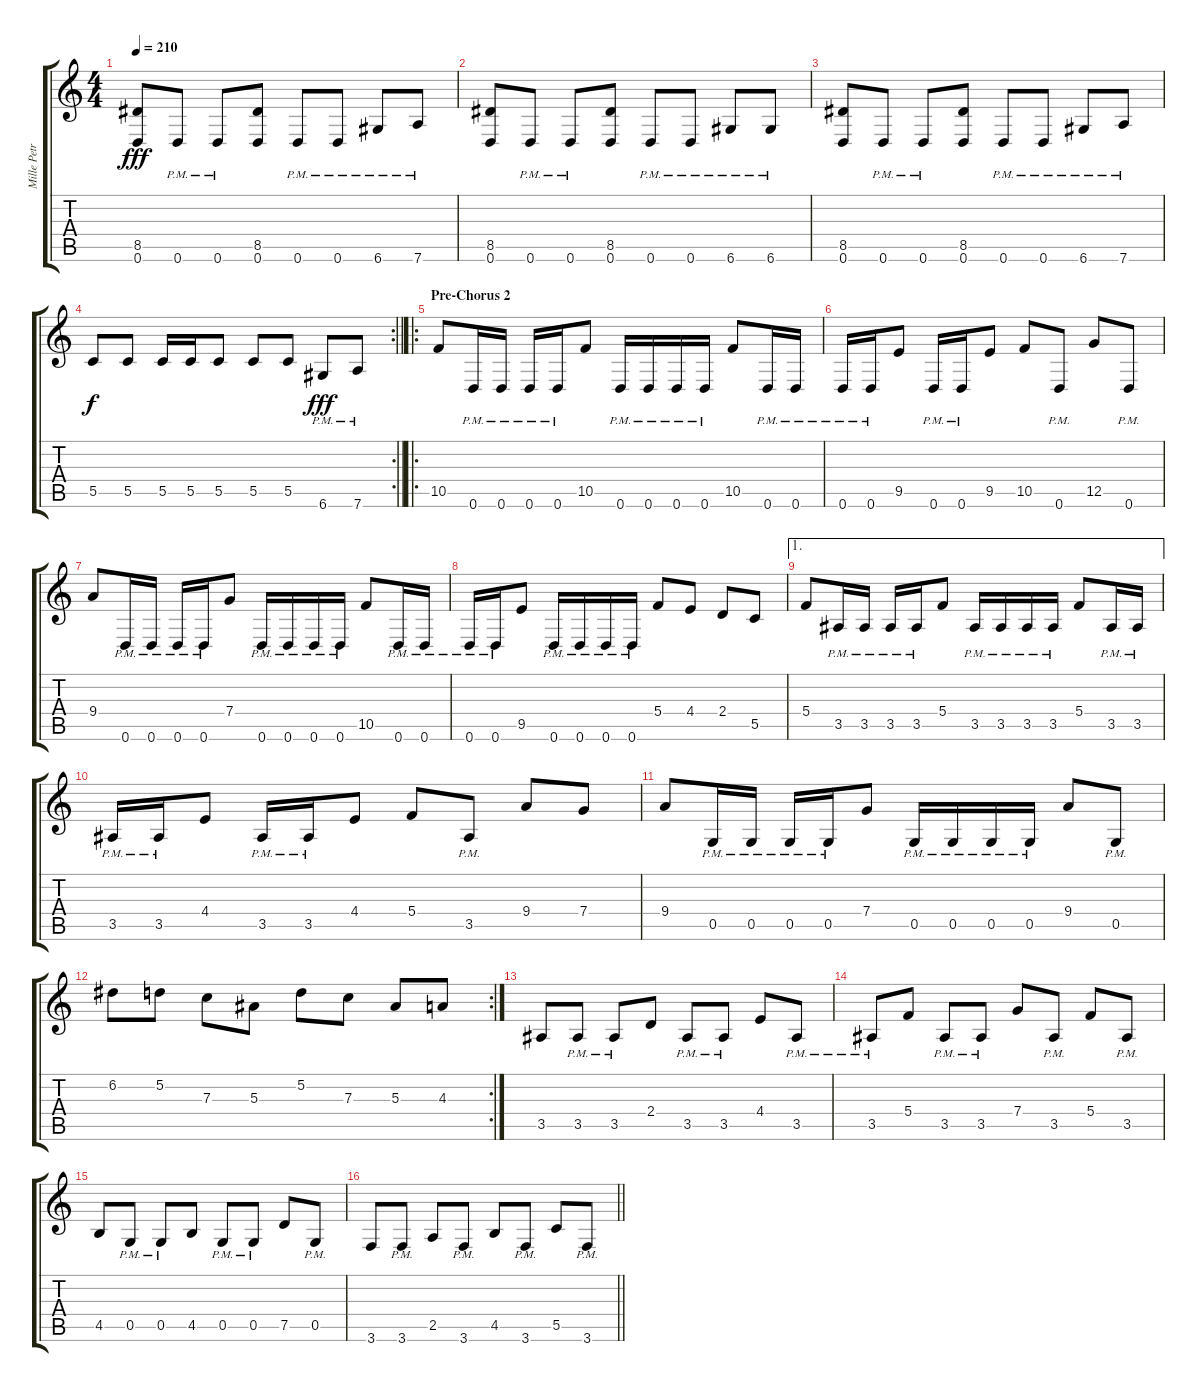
\track ("Mille Petrozza" "Mille Petr") {instrument distortionguitar}
\staff {score tabs}
\tuning (D4 A3 F3 C3 G2 D2) {hide}
\ts (4 4)
\tempo 210
\clef g2
\ks c
(8.5 0.6).8{dy fff} 0.6{pm}.8 0.6{pm}.8 (8.5 0.6).8 0.6{pm}.8 0.6{pm}.8 6.6{pm}.8 7.6{pm}.8 |
(8.5 0.6).8 0.6{pm}.8 0.6{pm}.8 (8.5 0.6).8 0.6{pm}.8 0.6{pm}.8 6.6{pm}.8 6.6{pm}.8 |
(8.5 0.6).8 0.6{pm}.8 0.6{pm}.8 (8.5 0.6).8 0.6{pm}.8 0.6{pm}.8 6.6{pm}.8 7.6{pm}.8 |
\rc 2
\barLineRight lightlight
5.5.8{dy f} 5.5.8 5.5.16 5.5.16 5.5.8 5.5.8 5.5.8 6.6{pm}.8{dy fff} 7.6{pm}.8 |
\ro
\section ("" "Pre-Chorus 2")
10.5.8 0.6{pm}.16 0.6{pm}.16 0.6{pm}.16 0.6{pm}.16 10.5.8 0.6{pm}.16 0.6{pm}.16 0.6{pm}.16 0.6{pm}.16 10.5.8 0.6{pm}.16 0.6{pm}.16 |
0.6{pm}.16 0.6{pm}.16 9.5.8 0.6{pm}.16 0.6{pm}.16 9.5.8 10.5.8 0.6{pm}.8 12.5.8 0.6{pm}.8 |
9.4.8 0.6{pm}.16 0.6{pm}.16 0.6{pm}.16 0.6{pm}.16 7.4.8 0.6{pm}.16 0.6{pm}.16 0.6{pm}.16 0.6{pm}.16 10.5.8 0.6{pm}.16 0.6{pm}.16 |
0.6{pm}.16 0.6{pm}.16 9.5.8 0.6{pm}.16 0.6{pm}.16 0.6{pm}.16 0.6{pm}.16 5.4.8 4.4.8 2.4.8 5.5.8 |
\ae 1
5.4.8 3.5{pm}.16 3.5{pm}.16 3.5{pm}.16 3.5{pm}.16 5.4.8 3.5{pm}.16 3.5{pm}.16 3.5{pm}.16 3.5{pm}.16 5.4.8 3.5{pm}.16 3.5{pm}.16 |
3.5{pm}.16 3.5{pm}.16 4.4.8 3.5{pm}.16 3.5{pm}.16 4.4.8 5.4.8 3.5{pm}.8 9.4.8 7.4.8 |
9.4.8 0.5{pm}.16 0.5{pm}.16 0.5{pm}.16 0.5{pm}.16 7.4.8 0.5{pm}.16 0.5{pm}.16 0.5{pm}.16 0.5{pm}.16 9.4.8 0.5{pm}.8 |
\rc 2
6.2.8 5.2.8 7.3.8 5.3.8 5.2.8 7.3.8 5.3.8 4.3.8 |
3.5.8 3.5{pm}.8 3.5{pm}.8 2.4.8 3.5{pm}.8 3.5{pm}.8 4.4.8 3.5{pm}.8 |
3.5{pm}.8 5.4.8 3.5{pm}.8 3.5{pm}.8 7.4.8 3.5{pm}.8 5.4.8 3.5{pm}.8 |
4.5.8 0.5{pm}.8 0.5{pm}.8 4.5.8 0.5{pm}.8 0.5{pm}.8 7.5.8 0.5{pm}.8 |
\barLineRight lightlight
3.6.8 3.6{pm}.8 2.5.8 3.6{pm}.8 4.5.8 3.6{pm}.8 5.5.8 3.6{pm}.8
